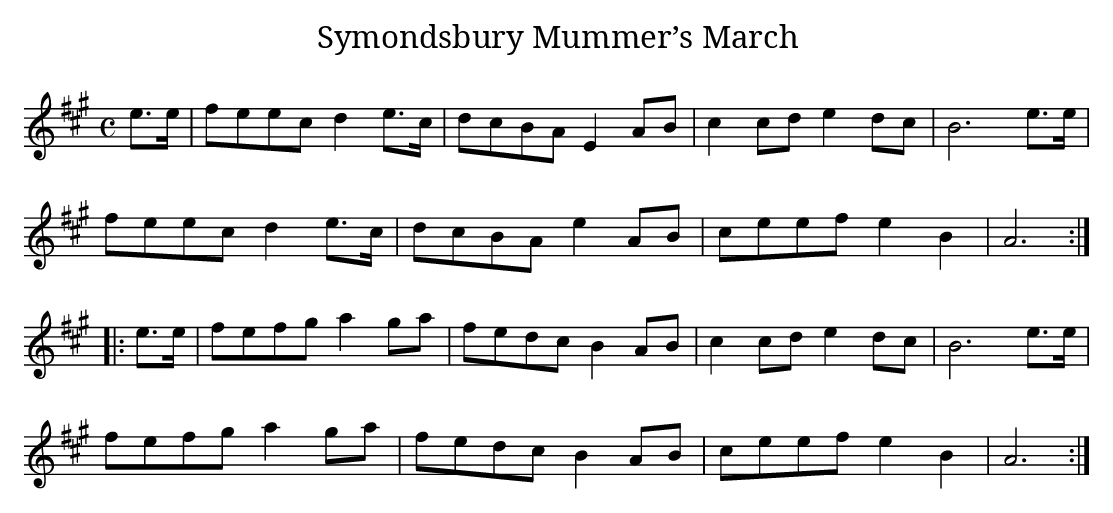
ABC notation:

X:1
T:Symondsbury Mummer’s March
M:C
L:1/8
K:A
e>e|feec d2 e>c|dcBA E2 AB|c2 cd e2 dc|B6 e>e|
feec d2 e>c|dcBA e2 AB|ceef e2B2|A6:|
|:e>e|fefg a2 ga|fedc B2 AB|c2 cd e2 dc|B6 e>e|
fefg a2 ga|fedc B2 AB|ceef e2B2|A6:|]
